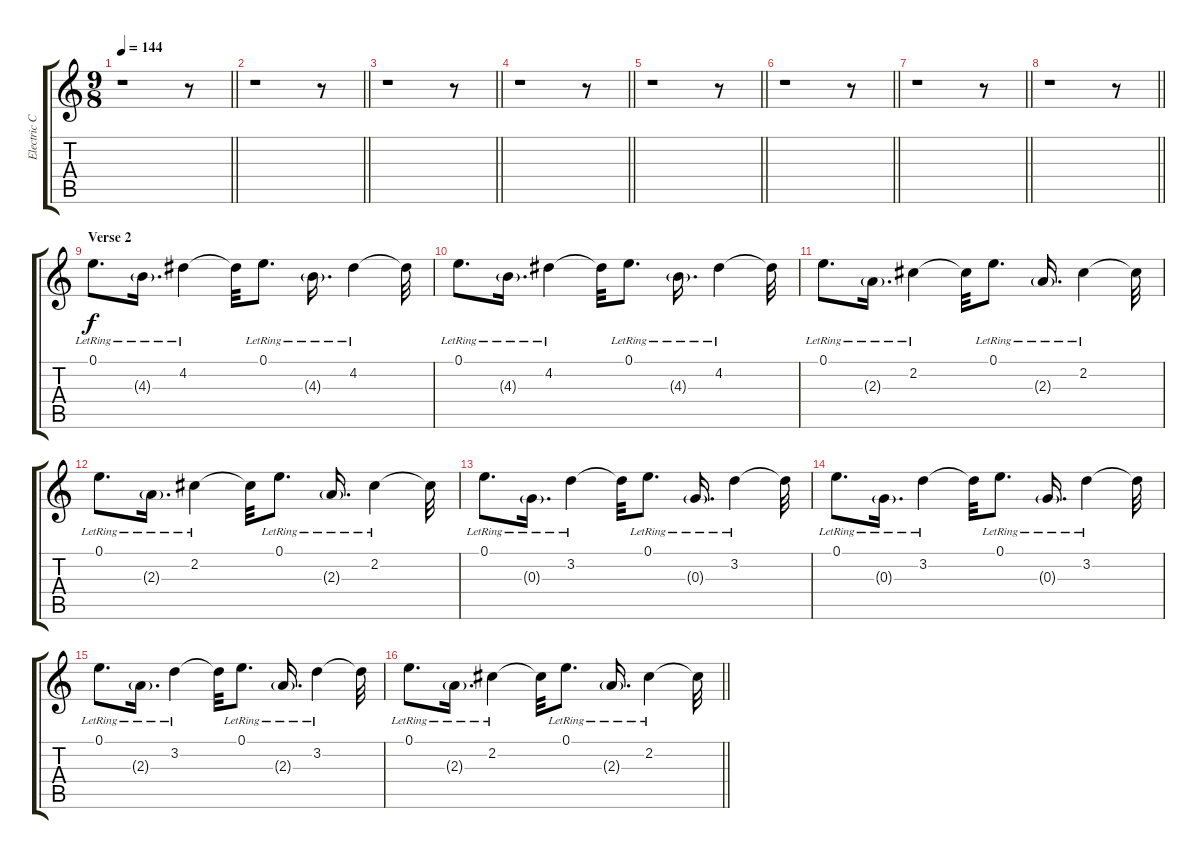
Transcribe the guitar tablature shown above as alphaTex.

\track ("Electric Clean (MIDI!)" "Electric C") {instrument electricguitarclean}
\staff {score tabs}
\tuning (E4 B3 G3 D3 A2 E2) {hide}
\ts (9 8)
\tempo 144
\clef g2
\barLineRight lightlight
\ks c
r.1{dy f} r.8 |
\barLineRight lightlight
r.1 r.8 |
\barLineRight lightlight
r.1 r.8 |
\barLineRight lightlight
r.1 r.8 |
\barLineRight lightlight
r.1 r.8 |
\barLineRight lightlight
r.1 r.8 |
\barLineRight lightlight
r.1 r.8 |
\barLineRight lightlight
r.1 r.8 |
\section ("" "Verse 2")
0.1{lr}.8{d} 4.3{g lr}.16{d} 4.2{lr}.4 4.2{t}.32 0.1{lr}.8{d} 4.3{g lr}.16{d} 4.2{lr}.4 4.2{t}.32 |
0.1{lr}.8{d} 4.3{g lr}.16{d} 4.2{lr}.4 4.2{t}.32 0.1{lr}.8{d} 4.3{g lr}.16{d} 4.2{lr}.4 4.2{t}.32 |
0.1{lr}.8{d} 2.3{g lr}.16{d} 2.2{lr}.4 2.2{t}.32 0.1{lr}.8{d} 2.3{g lr}.16{d} 2.2{lr}.4 2.2{t}.32 |
0.1{lr}.8{d} 2.3{g lr}.16{d} 2.2{lr}.4 2.2{t}.32 0.1{lr}.8{d} 2.3{g lr}.16{d} 2.2{lr}.4 2.2{t}.32 |
0.1{lr}.8{d} 0.3{g lr}.16{d} 3.2{lr}.4 3.2{t}.32 0.1{lr}.8{d} 0.3{g lr}.16{d} 3.2{lr}.4 3.2{t}.32 |
0.1{lr}.8{d} 0.3{g lr}.16{d} 3.2{lr}.4 3.2{t}.32 0.1{lr}.8{d} 0.3{g lr}.16{d} 3.2{lr}.4 3.2{t}.32 |
0.1{lr}.8{d} 2.3{g lr}.16{d} 3.2{lr}.4 3.2{t}.32 0.1{lr}.8{d} 2.3{g lr}.16{d} 3.2{lr}.4 3.2{t}.32 |
\barLineRight lightlight
0.1{lr}.8{d} 2.3{g lr}.16{d} 2.2{lr}.4 2.2{t}.32 0.1{lr}.8{d} 2.3{g lr}.16{d} 2.2{lr}.4 2.2{t}.32
